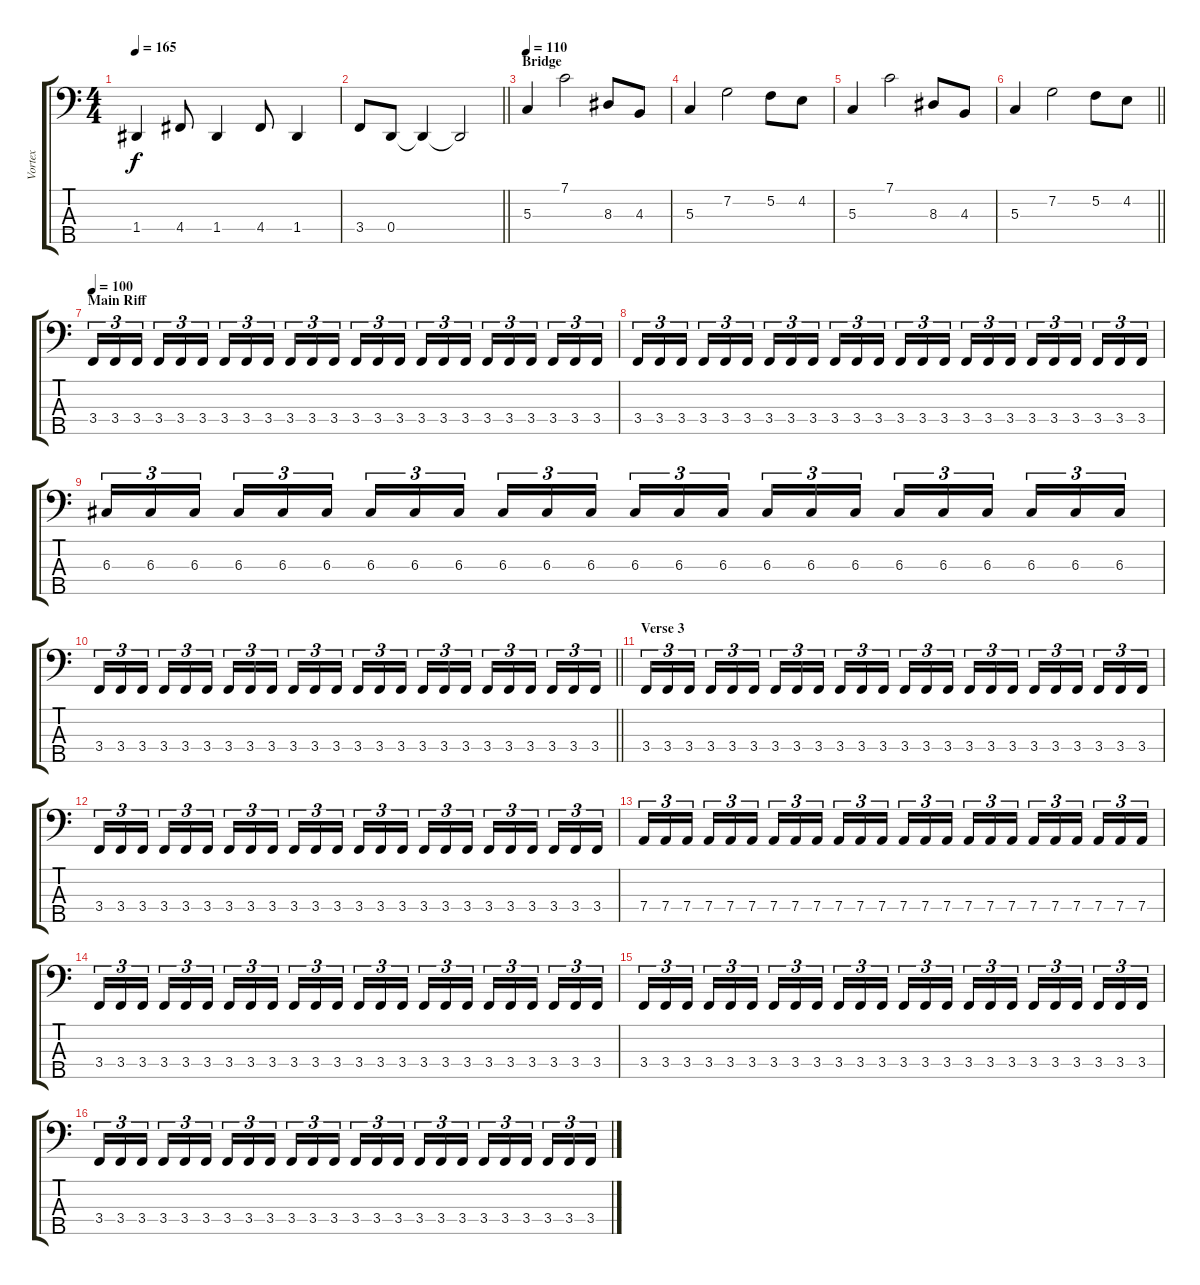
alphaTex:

\track ("Vortex" "Vortex") {instrument electricbassfinger}
\staff {score tabs}
\tuning (F2 C2 G1 D1 A0) {hide}
\ts (4 4)
\tempo 165
\clef f4
\ks c
1.4.4{dy f} 4.4.8 1.4.4 4.4.8 1.4.4 |
\barLineRight lightlight
3.4.8 0.4.8 0.4{t}.4 0.4{t}.2 |
\section ("" "Bridge")
\tempo 110
5.3.4 7.1.2 8.3.8 4.3.8 |
5.3.4 7.2.2 5.2.8 4.2.8 |
5.3.4 7.1.2 8.3.8 4.3.8 |
\barLineRight lightlight
5.3.4 7.2.2 5.2.8 4.2.8 |
\section ("" "Main Riff")
\tempo 100
3.4.16{tu (3 2)} 3.4.16{tu (3 2)} 3.4.16{tu (3 2) beam splitsecondary} 3.4.16{tu (3 2)} 3.4.16{tu (3 2)} 3.4.16{tu (3 2)} 3.4.16{tu (3 2)} 3.4.16{tu (3 2)} 3.4.16{tu (3 2) beam splitsecondary} 3.4.16{tu (3 2)} 3.4.16{tu (3 2)} 3.4.16{tu (3 2)} 3.4.16{tu (3 2)} 3.4.16{tu (3 2)} 3.4.16{tu (3 2) beam splitsecondary} 3.4.16{tu (3 2)} 3.4.16{tu (3 2)} 3.4.16{tu (3 2)} 3.4.16{tu (3 2)} 3.4.16{tu (3 2)} 3.4.16{tu (3 2) beam splitsecondary} 3.4.16{tu (3 2)} 3.4.16{tu (3 2)} 3.4.16{tu (3 2)} |
3.4.16{tu (3 2)} 3.4.16{tu (3 2)} 3.4.16{tu (3 2) beam splitsecondary} 3.4.16{tu (3 2)} 3.4.16{tu (3 2)} 3.4.16{tu (3 2)} 3.4.16{tu (3 2)} 3.4.16{tu (3 2)} 3.4.16{tu (3 2) beam splitsecondary} 3.4.16{tu (3 2)} 3.4.16{tu (3 2)} 3.4.16{tu (3 2)} 3.4.16{tu (3 2)} 3.4.16{tu (3 2)} 3.4.16{tu (3 2) beam splitsecondary} 3.4.16{tu (3 2)} 3.4.16{tu (3 2)} 3.4.16{tu (3 2)} 3.4.16{tu (3 2)} 3.4.16{tu (3 2)} 3.4.16{tu (3 2) beam splitsecondary} 3.4.16{tu (3 2)} 3.4.16{tu (3 2)} 3.4.16{tu (3 2)} |
6.3.16{tu (3 2)} 6.3.16{tu (3 2)} 6.3.16{tu (3 2) beam splitsecondary} 6.3.16{tu (3 2)} 6.3.16{tu (3 2)} 6.3.16{tu (3 2)} 6.3.16{tu (3 2)} 6.3.16{tu (3 2)} 6.3.16{tu (3 2) beam splitsecondary} 6.3.16{tu (3 2)} 6.3.16{tu (3 2)} 6.3.16{tu (3 2)} 6.3.16{tu (3 2)} 6.3.16{tu (3 2)} 6.3.16{tu (3 2) beam splitsecondary} 6.3.16{tu (3 2)} 6.3.16{tu (3 2)} 6.3.16{tu (3 2)} 6.3.16{tu (3 2)} 6.3.16{tu (3 2)} 6.3.16{tu (3 2) beam splitsecondary} 6.3.16{tu (3 2)} 6.3.16{tu (3 2)} 6.3.16{tu (3 2)} |
\barLineRight lightlight
3.4.16{tu (3 2)} 3.4.16{tu (3 2)} 3.4.16{tu (3 2) beam splitsecondary} 3.4.16{tu (3 2)} 3.4.16{tu (3 2)} 3.4.16{tu (3 2)} 3.4.16{tu (3 2)} 3.4.16{tu (3 2)} 3.4.16{tu (3 2) beam splitsecondary} 3.4.16{tu (3 2)} 3.4.16{tu (3 2)} 3.4.16{tu (3 2)} 3.4.16{tu (3 2)} 3.4.16{tu (3 2)} 3.4.16{tu (3 2) beam splitsecondary} 3.4.16{tu (3 2)} 3.4.16{tu (3 2)} 3.4.16{tu (3 2)} 3.4.16{tu (3 2)} 3.4.16{tu (3 2)} 3.4.16{tu (3 2) beam splitsecondary} 3.4.16{tu (3 2)} 3.4.16{tu (3 2)} 3.4.16{tu (3 2)} |
\section ("" "Verse 3")
3.4.16{tu (3 2)} 3.4.16{tu (3 2)} 3.4.16{tu (3 2) beam splitsecondary} 3.4.16{tu (3 2)} 3.4.16{tu (3 2)} 3.4.16{tu (3 2)} 3.4.16{tu (3 2)} 3.4.16{tu (3 2)} 3.4.16{tu (3 2) beam splitsecondary} 3.4.16{tu (3 2)} 3.4.16{tu (3 2)} 3.4.16{tu (3 2)} 3.4.16{tu (3 2)} 3.4.16{tu (3 2)} 3.4.16{tu (3 2) beam splitsecondary} 3.4.16{tu (3 2)} 3.4.16{tu (3 2)} 3.4.16{tu (3 2)} 3.4.16{tu (3 2)} 3.4.16{tu (3 2)} 3.4.16{tu (3 2) beam splitsecondary} 3.4.16{tu (3 2)} 3.4.16{tu (3 2)} 3.4.16{tu (3 2)} |
3.4.16{tu (3 2)} 3.4.16{tu (3 2)} 3.4.16{tu (3 2) beam splitsecondary} 3.4.16{tu (3 2)} 3.4.16{tu (3 2)} 3.4.16{tu (3 2)} 3.4.16{tu (3 2)} 3.4.16{tu (3 2)} 3.4.16{tu (3 2) beam splitsecondary} 3.4.16{tu (3 2)} 3.4.16{tu (3 2)} 3.4.16{tu (3 2)} 3.4.16{tu (3 2)} 3.4.16{tu (3 2)} 3.4.16{tu (3 2) beam splitsecondary} 3.4.16{tu (3 2)} 3.4.16{tu (3 2)} 3.4.16{tu (3 2)} 3.4.16{tu (3 2)} 3.4.16{tu (3 2)} 3.4.16{tu (3 2) beam splitsecondary} 3.4.16{tu (3 2)} 3.4.16{tu (3 2)} 3.4.16{tu (3 2)} |
7.4.16{tu (3 2)} 7.4.16{tu (3 2)} 7.4.16{tu (3 2) beam splitsecondary} 7.4.16{tu (3 2)} 7.4.16{tu (3 2)} 7.4.16{tu (3 2)} 7.4.16{tu (3 2)} 7.4.16{tu (3 2)} 7.4.16{tu (3 2) beam splitsecondary} 7.4.16{tu (3 2)} 7.4.16{tu (3 2)} 7.4.16{tu (3 2)} 7.4.16{tu (3 2)} 7.4.16{tu (3 2)} 7.4.16{tu (3 2) beam splitsecondary} 7.4.16{tu (3 2)} 7.4.16{tu (3 2)} 7.4.16{tu (3 2)} 7.4.16{tu (3 2)} 7.4.16{tu (3 2)} 7.4.16{tu (3 2) beam splitsecondary} 7.4.16{tu (3 2)} 7.4.16{tu (3 2)} 7.4.16{tu (3 2)} |
3.4.16{tu (3 2)} 3.4.16{tu (3 2)} 3.4.16{tu (3 2) beam splitsecondary} 3.4.16{tu (3 2)} 3.4.16{tu (3 2)} 3.4.16{tu (3 2)} 3.4.16{tu (3 2)} 3.4.16{tu (3 2)} 3.4.16{tu (3 2) beam splitsecondary} 3.4.16{tu (3 2)} 3.4.16{tu (3 2)} 3.4.16{tu (3 2)} 3.4.16{tu (3 2)} 3.4.16{tu (3 2)} 3.4.16{tu (3 2) beam splitsecondary} 3.4.16{tu (3 2)} 3.4.16{tu (3 2)} 3.4.16{tu (3 2)} 3.4.16{tu (3 2)} 3.4.16{tu (3 2)} 3.4.16{tu (3 2) beam splitsecondary} 3.4.16{tu (3 2)} 3.4.16{tu (3 2)} 3.4.16{tu (3 2)} |
3.4.16{tu (3 2)} 3.4.16{tu (3 2)} 3.4.16{tu (3 2) beam splitsecondary} 3.4.16{tu (3 2)} 3.4.16{tu (3 2)} 3.4.16{tu (3 2)} 3.4.16{tu (3 2)} 3.4.16{tu (3 2)} 3.4.16{tu (3 2) beam splitsecondary} 3.4.16{tu (3 2)} 3.4.16{tu (3 2)} 3.4.16{tu (3 2)} 3.4.16{tu (3 2)} 3.4.16{tu (3 2)} 3.4.16{tu (3 2) beam splitsecondary} 3.4.16{tu (3 2)} 3.4.16{tu (3 2)} 3.4.16{tu (3 2)} 3.4.16{tu (3 2)} 3.4.16{tu (3 2)} 3.4.16{tu (3 2) beam splitsecondary} 3.4.16{tu (3 2)} 3.4.16{tu (3 2)} 3.4.16{tu (3 2)} |
3.4.16{tu (3 2)} 3.4.16{tu (3 2)} 3.4.16{tu (3 2) beam splitsecondary} 3.4.16{tu (3 2)} 3.4.16{tu (3 2)} 3.4.16{tu (3 2)} 3.4.16{tu (3 2)} 3.4.16{tu (3 2)} 3.4.16{tu (3 2) beam splitsecondary} 3.4.16{tu (3 2)} 3.4.16{tu (3 2)} 3.4.16{tu (3 2)} 3.4.16{tu (3 2)} 3.4.16{tu (3 2)} 3.4.16{tu (3 2) beam splitsecondary} 3.4.16{tu (3 2)} 3.4.16{tu (3 2)} 3.4.16{tu (3 2)} 3.4.16{tu (3 2)} 3.4.16{tu (3 2)} 3.4.16{tu (3 2) beam splitsecondary} 3.4.16{tu (3 2)} 3.4.16{tu (3 2)} 3.4.16{tu (3 2)}
